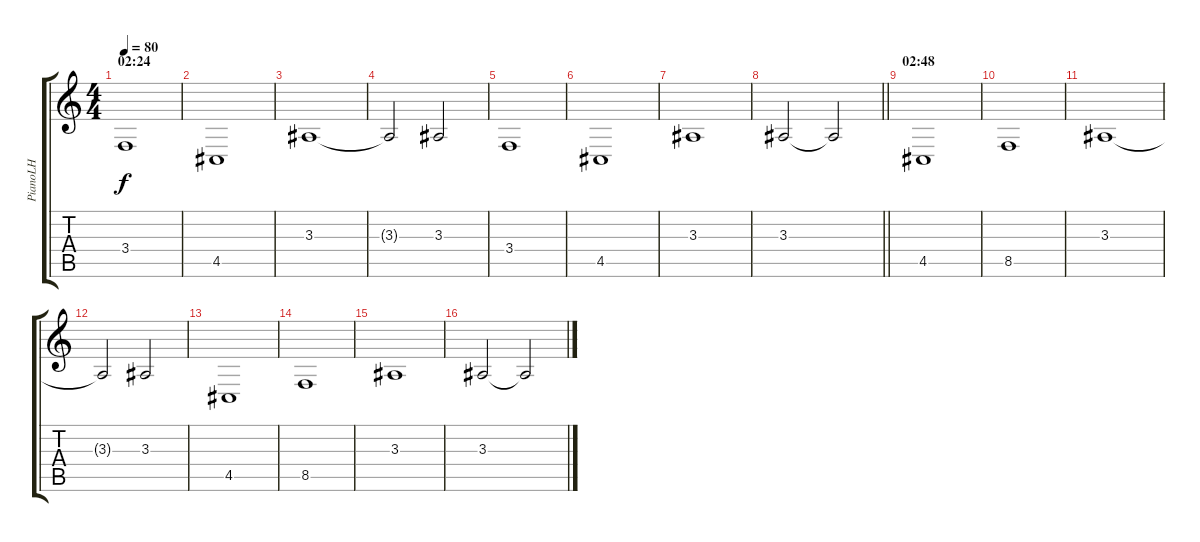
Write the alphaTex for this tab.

\track ("PianoLH" "PianoLH") {instrument brightacousticpiano}
\staff {score tabs}
\tuning (E4 B3 G3 D3 A2 Eb2) {hide}
\ts (4 4)
\section ("" "02:24")
\tempo 80
\clef g2
\ks c
3.4.1{dy f} |
4.5.1 |
3.3.1 |
3.3{t}.2 3.3.2 |
3.4.1 |
4.5.1 |
3.3.1 |
\barLineRight lightlight
3.3.2 3.3{t}.2 |
\section ("" "02:48")
4.5.1 |
8.5.1 |
3.3.1 |
3.3{t}.2 3.3.2 |
4.5.1 |
8.5.1 |
3.3.1 |
3.3.2 3.3{t}.2
